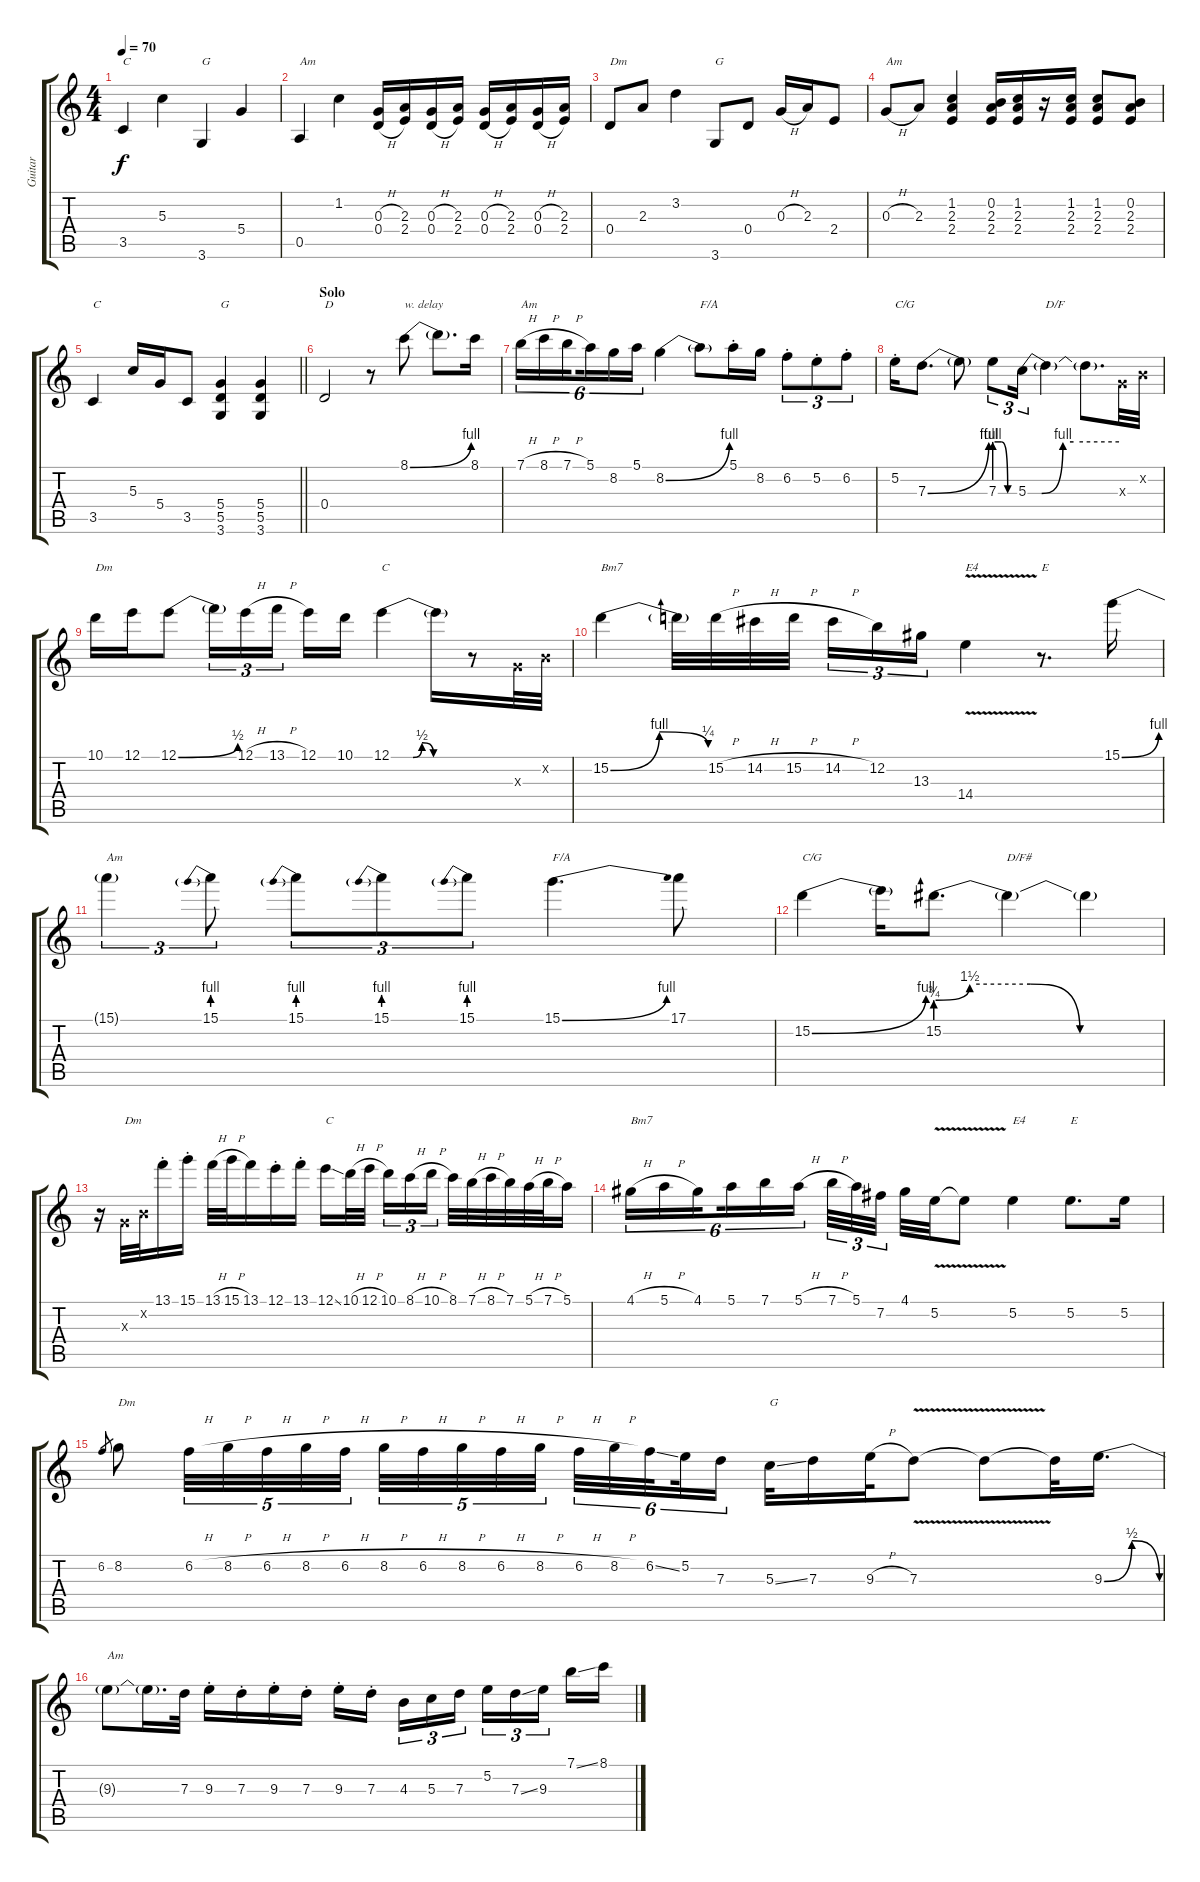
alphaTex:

\track ("Guitar" "Guitar") {instrument overdrivenguitar}
\staff {score tabs}
\tuning (E4 B3 G3 D3 A2 E2) {hide}
\ts (4 4)
\tempo 70
\clef g2
\ks c
3.5.4{txt "C" dy f} 5.3.4 3.6.4{txt "G"} 5.4.4 |
0.5.4{txt "Am"} 1.2.4 (0.3{h} 0.4{h}).16 (2.3 2.4).16 (0.3{h} 0.4{h}).16 (2.3 2.4).16 (0.3{h} 0.4{h}).16 (2.3 2.4).16 (0.3{h} 0.4{h}).16 (2.3 2.4).16 |
0.4.8{txt "Dm"} 2.3.8 3.2.4 3.6.8{txt "G"} 0.4.8 0.3{h}.16 2.3.16 2.4.8 |
0.3{h}.8{txt "Am"} 2.3.8 (1.2 2.3 2.4).4 (0.2 2.3 2.4).16 (1.2 2.3 2.4).16 r.16 (1.2 2.3 2.4).16 (1.2 2.3 2.4).8 (0.2 2.3 2.4).8 |
\barLineRight lightlight
3.5.4{txt "C"} 5.3.16 5.4.16 3.5.8 (5.4 5.5 3.6).4{txt "G"} (5.4 5.5 3.6).4 |
\section ("" "Solo")
0.4.2{txt "D"} r.8 8.1{be (bend 0 0 60 4)}.8{txt "w. delay" volume 16} 8.1{t}.8{d} 8.1.16 |
7.1{h}.16{tu (6 4) txt "Am"} 8.1{h}.16{tu (6 4)} 7.1{h}.16{tu (6 4) beam splitsecondary} 5.1.16{tu (6 4)} 8.2.16{tu (6 4)} 5.1.16{tu (6 4)} 8.2{be (bend 0 0 60 4)}.4 8.2{t}.8{txt "F/A"} 5.1{st}.16 8.2.16 6.2{st}.8{tu (3 2)} 5.2{st}.8{tu (3 2)} 6.2{st}.8{tu (3 2)} |
5.2{st}.16{txt "C/G"} 7.3{be (bend 0 0 60 4)}.8{d} 7.3{t}.8 7.3{be (custom 0 4 20 4 40 0 60 0)}.8{tu (3 2)} 5.3{be (custom 0 0 9 0 23 4 30 4 60 4)}.16{tu (3 2)} 5.3{t}.4{txt "D/F"} 5.3{t}.8{d} 0.3{x}.32 0.2{x}.32 |
10.1.16{txt "Dm"} 12.1.16 12.1{be (bend 0 0 60 2)}.8 12.1{t}.16{tu (3 2)} 12.1{h}.16{tu (3 2)} 13.1{h}.16{tu (3 2) beam splitsecondary} 12.1.16 10.1.16 12.1{be (custom 0 0 17 0 24 2 33 0 60 0)}.4{txt "C"} 12.1{t}.16 r.8 0.3{x}.32 0.2{x}.32 |
15.2{be (bendrelease 0 0 13 4 42 4 60 1)}.4{txt "Bm7"} 15.2{t}.32 15.2{h}.32 14.2{h}.32 15.2{h}.32{beam splitsecondary} 14.2{h}.16{tu (3 2)} 12.2.16{tu (3 2)} 13.3.16{tu (3 2)} 14.4{v}.4{txt "E4"} r.8{d txt "E"} 15.1{be (bend 0 0 60 4)}.16 |
15.1{t}.4{tu (3 2) txt "Am"} 15.1{be (prebend 0 4 60 4)}.8{tu (3 2)} 15.1{be (prebend 0 4 60 4)}.8{tu (3 2)} 15.1{be (prebend 0 4 60 4)}.8{tu (3 2)} 15.1{be (prebend 0 4 60 4)}.8{tu (3 2)} 15.1{be (bend 0 0 60 4)}.4{d txt "F/A"} 17.1.8 |
15.2{be (bend 0 0 60 4)}.4{txt "C/G"} 15.2{t}.16 15.2{be (custom 0 3 9 6 23 6 25 6 38 0 42 0 60 0)}.8{d} 15.2{t}.4{txt "D/F#"} 15.2{t}.4 |
r.16 0.3{x}.32{txt "Dm"} 0.2{x}.32 13.1{st}.16 15.1{st}.16 13.1{h}.32 15.1{h}.32 13.1.16 12.1{st}.16 13.1{st}.16 12.1{ss}.16{txt "C"} 10.1{h}.32 12.1{h}.32{beam splitsecondary} 10.1.16{tu (3 2)} 8.1{h}.16{tu (3 2)} 10.1{h}.16{tu (3 2)} 8.1.32 7.1{h}.32 8.1{h}.32 7.1.32 5.1{h}.32 7.1{h}.32 5.1.16 |
4.1{h}.16{tu (6 4) txt "Bm7"} 5.1{h}.16{tu (6 4)} 4.1.16{tu (6 4) beam splitsecondary} 5.1.16{tu (6 4)} 7.1.16{tu (6 4)} 5.1{h}.16{tu (6 4)} 7.1{h}.32{tu (3 2)} 5.1.32{tu (3 2)} 7.2.32{tu (3 2) beam splitsecondary} 4.1.32 5.2{v}.32 5.2{t}.8 5.2.4{txt "E4"} 5.2.8{d txt "E"} 5.2.16 |
6.2.8{gr} 8.2.8{txt "Dm"} 6.2{h}.32{tu (5 4)} 8.2{h}.32{tu (5 4)} 6.2{h}.32{tu (5 4)} 8.2{h}.32{tu (5 4)} 6.2{h}.32{tu (5 4)} 8.2{h}.32{tu (5 4)} 6.2{h}.32{tu (5 4)} 8.2{h}.32{tu (5 4)} 6.2{h}.32{tu (5 4)} 8.2{h}.32{tu (5 4) beam splitsecondary} 6.2{h}.32{tu (6 4)} 8.2{h}.32{tu (6 4)} 6.2{ss}.32{tu (6 4) beam splitsecondary} 5.2.32{tu (6 4)} 7.3.16{tu (6 4)} 5.3{ss}.32{txt "G"} 7.3.16 9.3{h}.32 7.3{v}.8 7.3{t}.8 7.3{t}.32 9.3{be (bendrelease 0 0 7 2 38 2 60 0)}.16{d} |
9.3{t}.8{txt "Am"} 9.3{t}.16{d} 7.3.32 9.3{st}.16 7.3{st}.16 9.3{st}.16 7.3{st}.16 9.3{st}.16 7.3{st}.16{beam splitsecondary} 4.3.16{tu (3 2)} 5.3.16{tu (3 2)} 7.3.16{tu (3 2)} 5.2.16{tu (3 2)} 7.3{ss}.16{tu (3 2)} 9.3.16{tu (3 2) beam splitsecondary} 7.1{ss}.16 8.1.16
